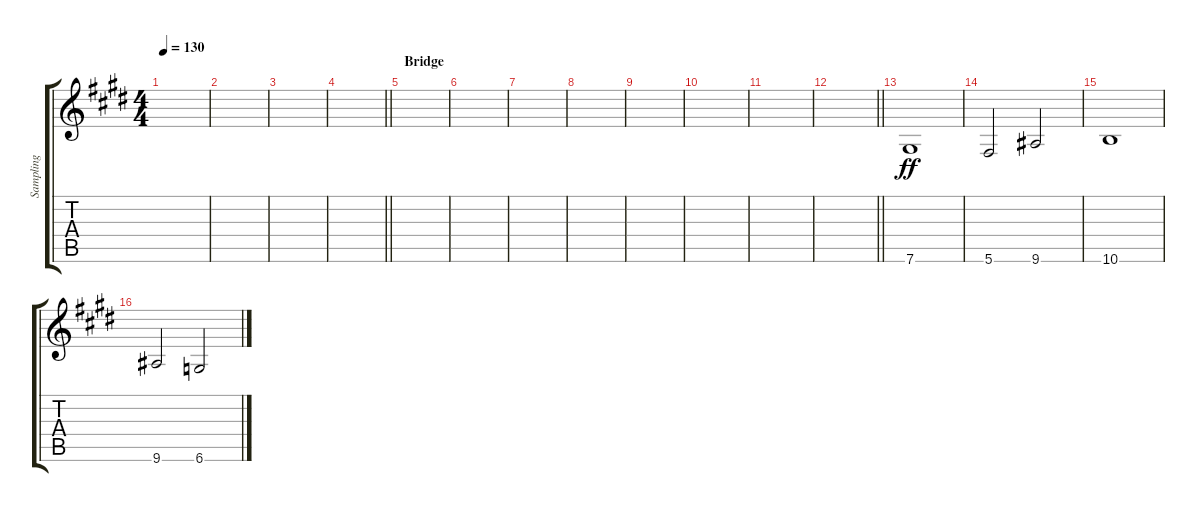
\track ("Sampling" "Sampling") {instrument overdrivenguitar}
\staff {score tabs}
\tuning (Eb4 Bb3 Gb3 Db3 Ab2 Db2) {hide}
\ts (4 4)
\tempo 130
\clef g2
\ks c#minor
|
|
|
\barLineRight lightlight
|
\section ("" "Bridge")
|
|
|
|
|
|
|
\barLineRight lightlight
|
7.6.1{dy ff volume 16 instrument stringensemble2} |
5.6.2 9.6.2 |
10.6.1 |
9.6.2 6.6.2
